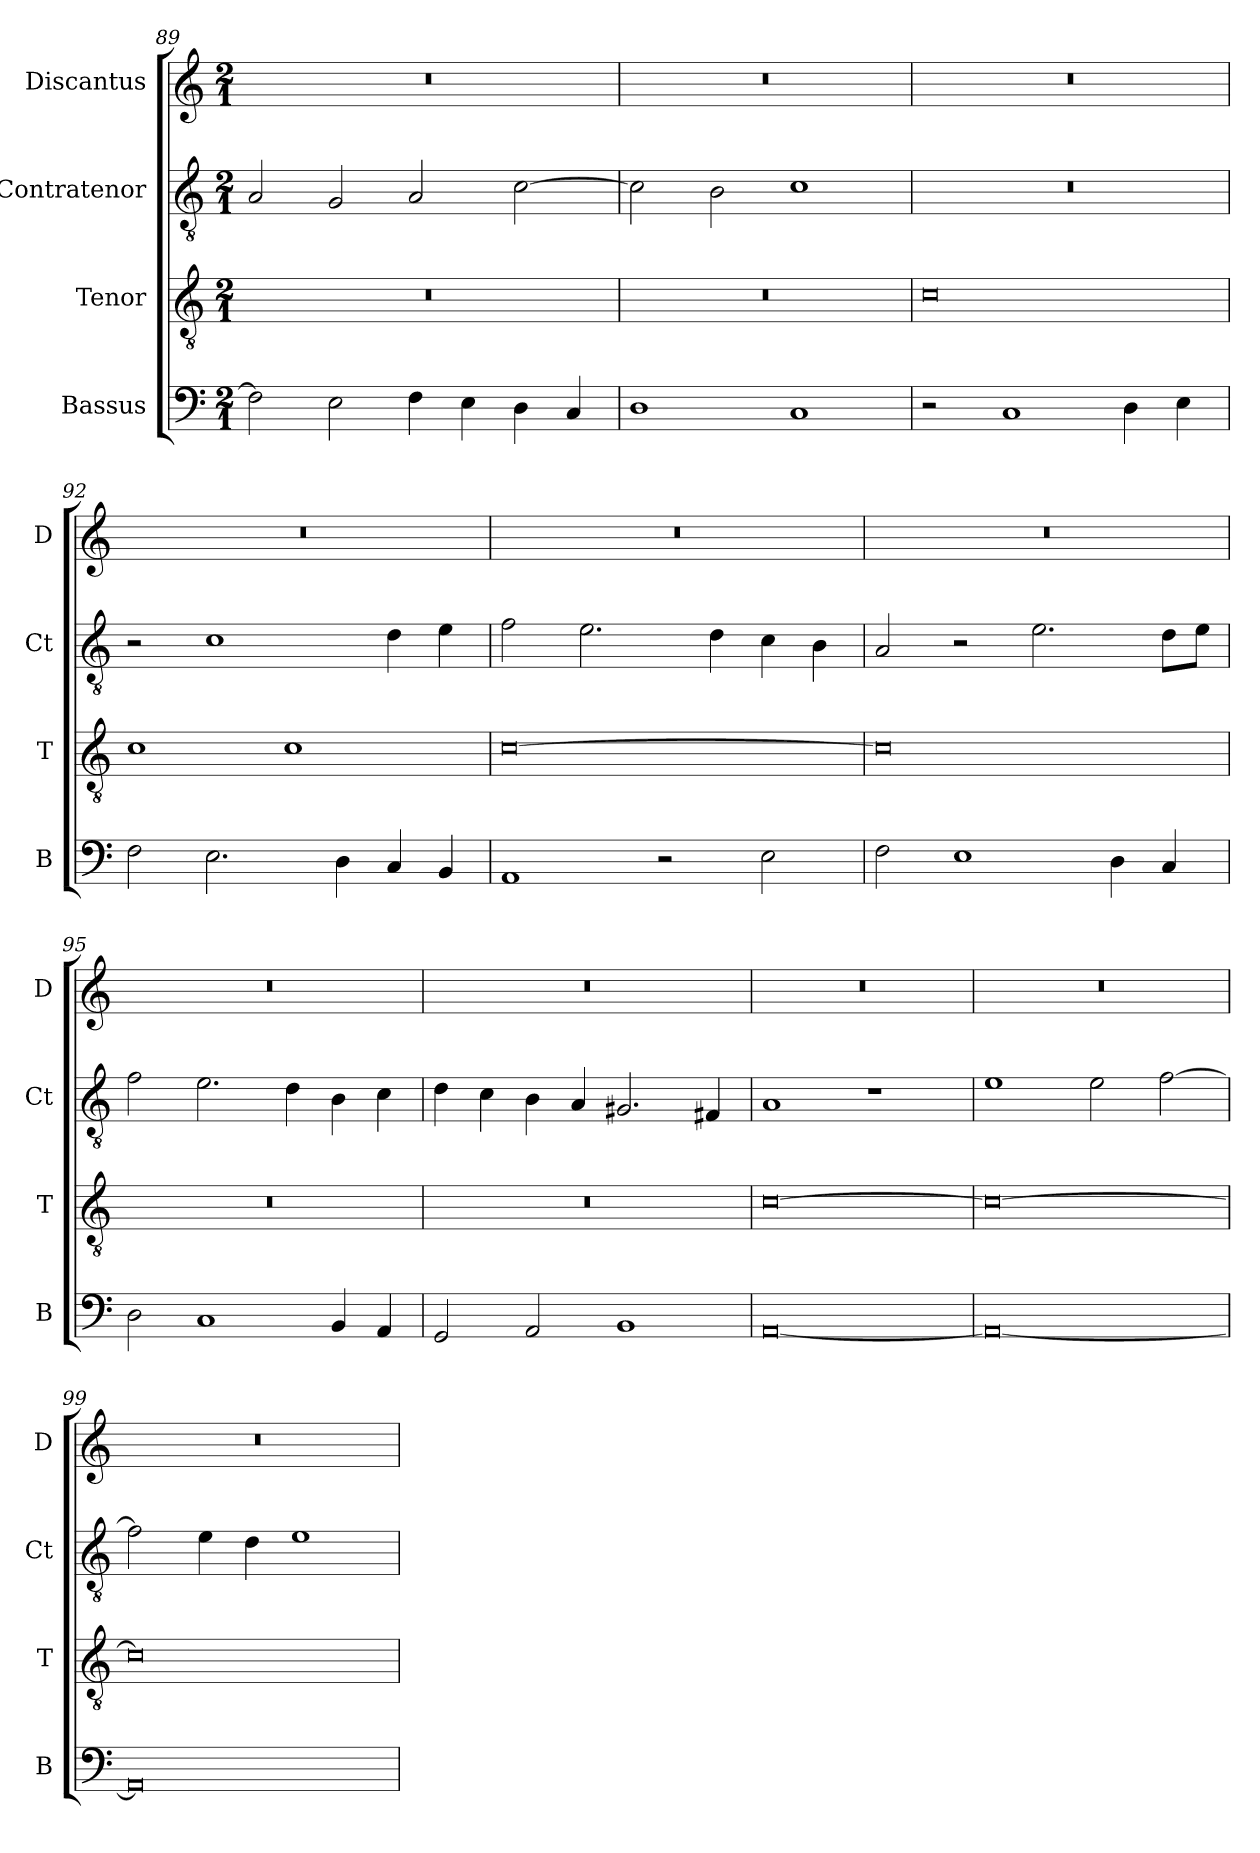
**kern	**kern	**kern	**kern
*part4	*part3	*part2	*part1
*staff4	*staff3	*staff2	*staff1
*I"Bassus	*I"Tenor	*I"Contratenor	*I"Discantus
*I'B	*I'T	*I'Ct	*I'D
*clefF4	*clefGv2	*clefGv2	*clefG2
*k[]	*k[]	*k[]	*k[]
*M2/1	*M2/1	*M2/1	*M2/1
=89	=89	=89	=89
2F\]	0r	2A/	0r
2E\	.	2G/	.
4F\	.	2A/	.
4E\	.	.	.
4D\	.	[2c\	.
4C/	.	.	.
=90	=90	=90	=90
1D	0r	2c\]	0r
.	.	2B\	.
1C	.	1c	.
=91	=91	=91	=91
2r	0c	0r	0r
1C	.	.	.
4D\	.	.	.
4E\	.	.	.
=92	=92	=92	=92
2F\	1c	2r	0r
2.E\	.	1c	.
.	1c	.	.
4D\	.	.	.
4C/	.	4d\	.
4BB/	.	4e\	.
=93	=93	=93	=93
1AA	[0c	2f\	0r
.	.	2.e\	.
2r	.	.	.
.	.	4d\	.
2E\	.	4c\	.
.	.	4B\	.
=94	=94	=94	=94
2F\	0c]	2A/	0r
1E	.	2r	.
.	.	2.e\	.
4D\	.	.	.
4C/	.	8d\L	.
.	.	8e\J	.
=95	=95	=95	=95
2D\	0r	2f\	0r
1C	.	2.e\	.
.	.	4d\	.
4BB/	.	4B\	.
4AA/	.	4c\	.
=96	=96	=96	=96
2GG/	0r	4d\	0r
.	.	4c\	.
2AA/	.	4B\	.
.	.	4A/	.
1BB	.	2.G#X/	.
.	.	4F#X/	.
=97	=97	=97	=97
[0AA	[0c	1A	0r
.	.	1r	.
=98	=98	=98	=98
0AA_	0c_	1e	0r
.	.	2e\	.
.	.	[2f\	.
=99	=99	=99	=99
0AA]	0c]	2f\]	0r
.	.	4e\	.
.	.	4d\	.
.	.	1e	.
=	=	=	=
*-	*-	*-	*-
